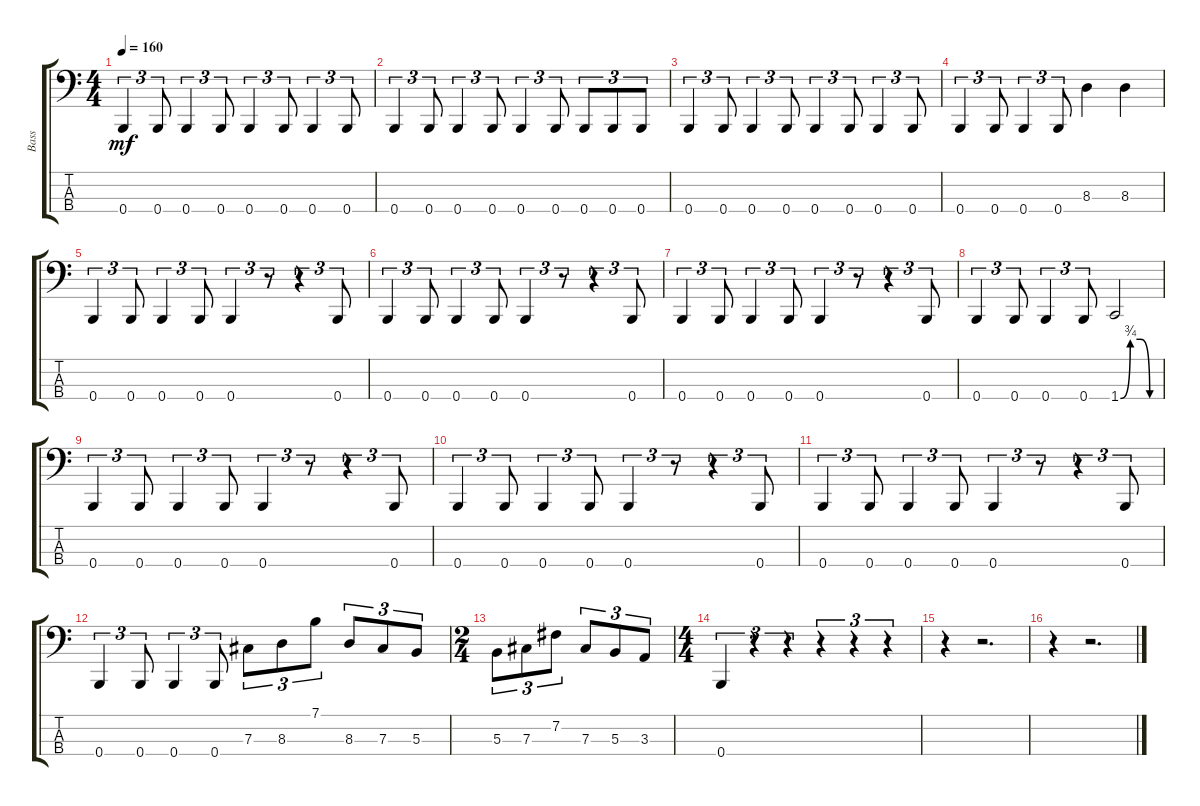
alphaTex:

\track ("Bass" "Bass") {instrument electricbassfinger}
\staff {score tabs}
\tuning (E2 B1 Gb1 B0) {hide}
\ts (4 4)
\tempo 160
\clef f4
\ks c
0.4.4{tu (3 2) dy mf} 0.4.8{tu (3 2)} 0.4.4{tu (3 2)} 0.4.8{tu (3 2)} 0.4.4{tu (3 2)} 0.4.8{tu (3 2)} 0.4.4{tu (3 2)} 0.4.8{tu (3 2)} |
0.4.4{tu (3 2)} 0.4.8{tu (3 2)} 0.4.4{tu (3 2)} 0.4.8{tu (3 2)} 0.4.4{tu (3 2)} 0.4.8{tu (3 2)} 0.4.8{tu (3 2)} 0.4.8{tu (3 2)} 0.4.8{tu (3 2)} |
0.4.4{tu (3 2)} 0.4.8{tu (3 2)} 0.4.4{tu (3 2)} 0.4.8{tu (3 2)} 0.4.4{tu (3 2)} 0.4.8{tu (3 2)} 0.4.4{tu (3 2)} 0.4.8{tu (3 2)} |
0.4.4{tu (3 2)} 0.4.8{tu (3 2)} 0.4.4{tu (3 2)} 0.4.8{tu (3 2)} 8.3.4 8.3.4 |
0.4.4{tu (3 2)} 0.4.8{tu (3 2)} 0.4.4{tu (3 2)} 0.4.8{tu (3 2)} 0.4.4{tu (3 2)} r.8{tu (3 2)} r.4{tu (3 2)} 0.4.8{tu (3 2)} |
0.4.4{tu (3 2)} 0.4.8{tu (3 2)} 0.4.4{tu (3 2)} 0.4.8{tu (3 2)} 0.4.4{tu (3 2)} r.8{tu (3 2)} r.4{tu (3 2)} 0.4.8{tu (3 2)} |
0.4.4{tu (3 2)} 0.4.8{tu (3 2)} 0.4.4{tu (3 2)} 0.4.8{tu (3 2)} 0.4.4{tu (3 2)} r.8{tu (3 2)} r.4{tu (3 2)} 0.4.8{tu (3 2)} |
0.4.4{tu (3 2)} 0.4.8{tu (3 2)} 0.4.4{tu (3 2)} 0.4.8{tu (3 2)} 1.4{be (custom 0 0 15 3 30 3 45 0 60 0)}.2 |
0.4.4{tu (3 2)} 0.4.8{tu (3 2)} 0.4.4{tu (3 2)} 0.4.8{tu (3 2)} 0.4.4{tu (3 2)} r.8{tu (3 2)} r.4{tu (3 2)} 0.4.8{tu (3 2)} |
0.4.4{tu (3 2)} 0.4.8{tu (3 2)} 0.4.4{tu (3 2)} 0.4.8{tu (3 2)} 0.4.4{tu (3 2)} r.8{tu (3 2)} r.4{tu (3 2)} 0.4.8{tu (3 2)} |
0.4.4{tu (3 2)} 0.4.8{tu (3 2)} 0.4.4{tu (3 2)} 0.4.8{tu (3 2)} 0.4.4{tu (3 2)} r.8{tu (3 2)} r.4{tu (3 2)} 0.4.8{tu (3 2)} |
0.4.4{tu (3 2)} 0.4.8{tu (3 2)} 0.4.4{tu (3 2)} 0.4.8{tu (3 2)} 7.3.8{tu (3 2)} 8.3.8{tu (3 2)} 7.1.8{tu (3 2)} 8.3.8{tu (3 2)} 7.3.8{tu (3 2)} 5.3.8{tu (3 2)} |
\ts (2 4)
5.3.8{tu (3 2)} 7.3.8{tu (3 2)} 7.2.8{tu (3 2)} 7.3.8{tu (3 2)} 5.3.8{tu (3 2)} 3.3.8{tu (3 2)} |
\ts (4 4)
0.4.4{tu (3 2)} r.4{tu (3 2)} r.4{tu (3 2)} r.4{tu (3 2)} r.4{tu (3 2)} r.4{tu (3 2)} |
r.4 r.2{d} |
r.4 r.2{d}
